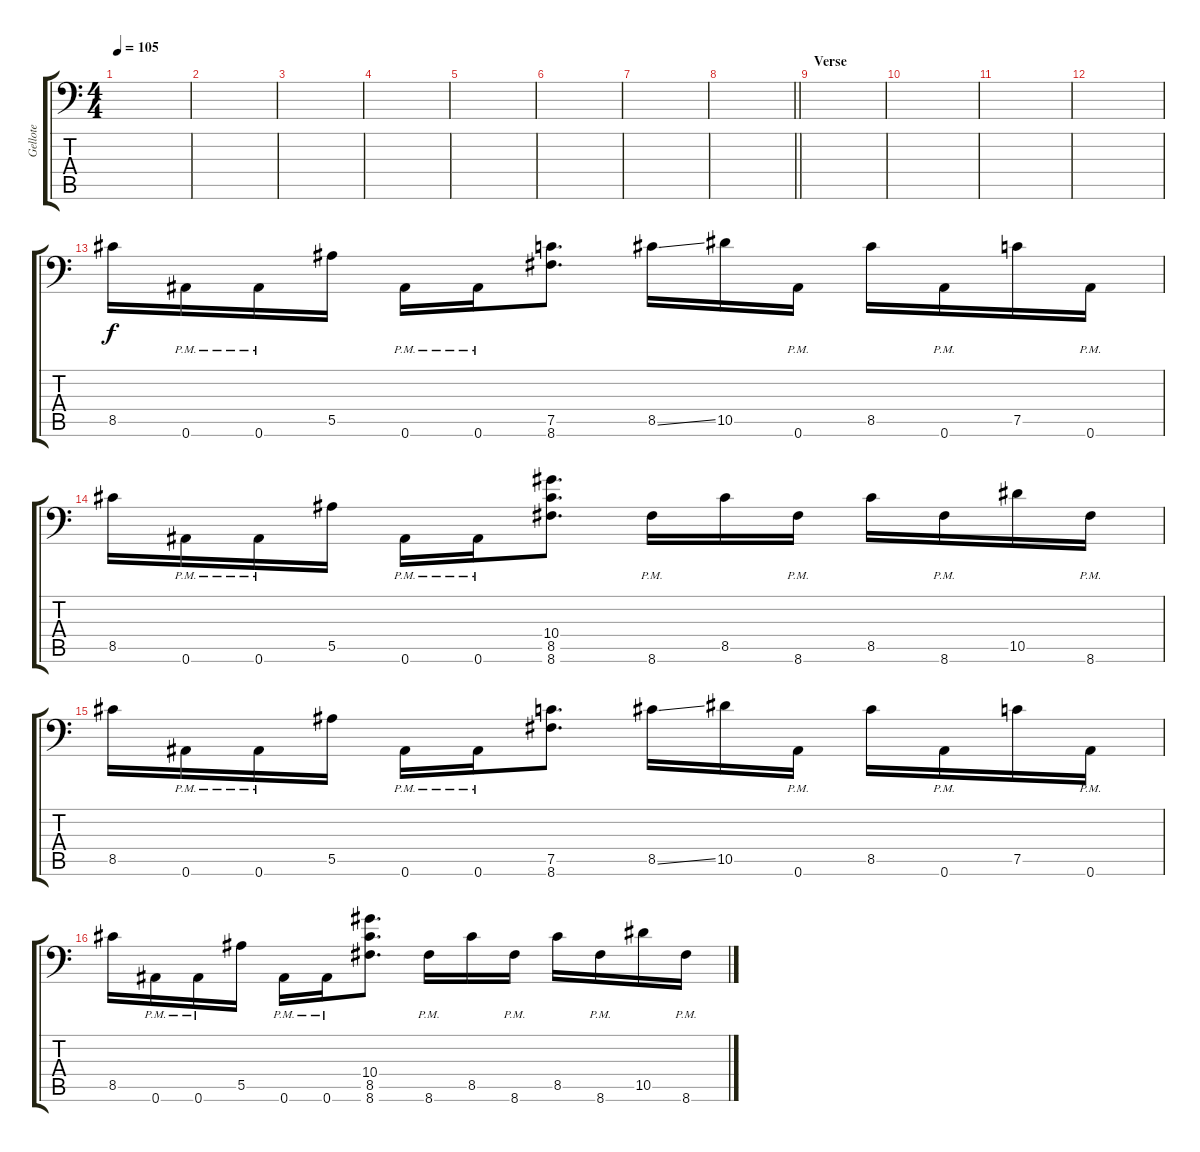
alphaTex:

\track ("Gellote" "Gellote") {instrument distortionguitar}
\staff {score tabs}
\tuning (C4 G3 Eb3 Bb2 F2 Bb1) {hide}
\ts (4 4)
\tempo 105
\clef f4
\ks c
|
|
|
|
|
|
|
\barLineRight lightlight
|
\section ("" "Verse")
|
|
|
|
8.5.16 0.6{pm}.16 0.6{pm}.16 5.5.16 0.6{pm}.16 0.6{pm}.16 (7.5 8.6).8{d} 8.5{ss}.16 10.5.16 0.6{pm}.16 8.5.16 0.6{pm}.16 7.5.16 0.6{pm}.16 |
8.5.16 0.6{pm}.16 0.6{pm}.16 5.5.16 0.6{pm}.16 0.6{pm}.16 (10.4 8.5 8.6).8{d} 8.6{pm}.16 8.5.16 8.6{pm}.16 8.5.16 8.6{pm}.16 10.5.16 8.6{pm}.16 |
8.5.16 0.6{pm}.16 0.6{pm}.16 5.5.16 0.6{pm}.16 0.6{pm}.16 (7.5 8.6).8{d} 8.5{ss}.16 10.5.16 0.6{pm}.16 8.5.16 0.6{pm}.16 7.5.16 0.6{pm}.16 |
8.5.16 0.6{pm}.16 0.6{pm}.16 5.5.16 0.6{pm}.16 0.6{pm}.16 (10.4 8.5 8.6).8{d} 8.6{pm}.16 8.5.16 8.6{pm}.16 8.5.16 8.6{pm}.16 10.5.16 8.6{pm}.16
